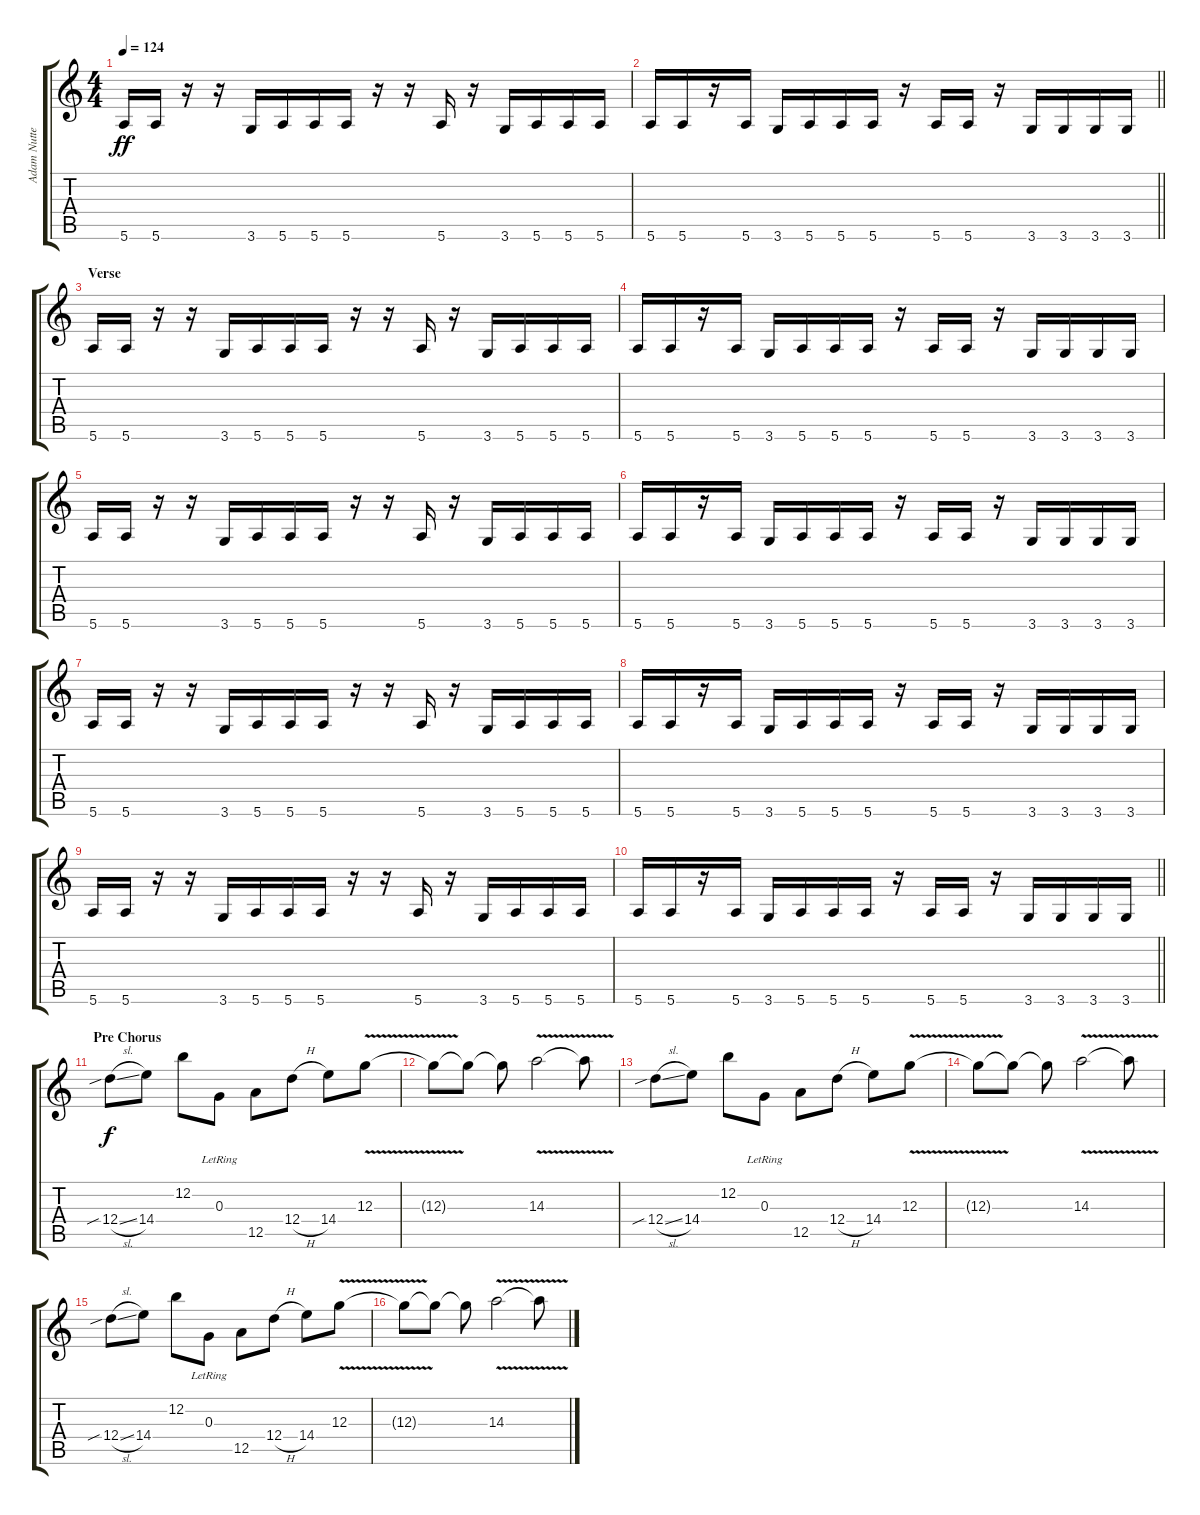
\track ("Adam Nutter (Electric Guitar)" "Adam Nutte") {instrument overdrivenguitar}
\staff {score tabs}
\tuning (E4 B3 G3 D3 A2 E2) {hide}
\ts (4 4)
\tempo 124
\clef g2
\ks c
5.6.16{dy ff} 5.6.16 r.16 r.16 3.6.16 5.6.16 5.6.16 5.6.16 r.16 r.16 5.6.16 r.16 3.6.16 5.6.16 5.6.16 5.6.16 |
\barLineRight lightlight
5.6.16 5.6.16 r.16 5.6.16 3.6.16 5.6.16 5.6.16 5.6.16 r.16 5.6.16 5.6.16 r.16 3.6.16 3.6.16 3.6.16 3.6.16 |
\section ("" "Verse")
5.6.16 5.6.16 r.16 r.16 3.6.16 5.6.16 5.6.16 5.6.16 r.16 r.16 5.6.16 r.16 3.6.16 5.6.16 5.6.16 5.6.16 |
5.6.16 5.6.16 r.16 5.6.16 3.6.16 5.6.16 5.6.16 5.6.16 r.16 5.6.16 5.6.16 r.16 3.6.16 3.6.16 3.6.16 3.6.16 |
5.6.16 5.6.16 r.16 r.16 3.6.16 5.6.16 5.6.16 5.6.16 r.16 r.16 5.6.16 r.16 3.6.16 5.6.16 5.6.16 5.6.16 |
5.6.16 5.6.16 r.16 5.6.16 3.6.16 5.6.16 5.6.16 5.6.16 r.16 5.6.16 5.6.16 r.16 3.6.16 3.6.16 3.6.16 3.6.16 |
5.6.16 5.6.16 r.16 r.16 3.6.16 5.6.16 5.6.16 5.6.16 r.16 r.16 5.6.16 r.16 3.6.16 5.6.16 5.6.16 5.6.16 |
5.6.16 5.6.16 r.16 5.6.16 3.6.16 5.6.16 5.6.16 5.6.16 r.16 5.6.16 5.6.16 r.16 3.6.16 3.6.16 3.6.16 3.6.16 |
5.6.16 5.6.16 r.16 r.16 3.6.16 5.6.16 5.6.16 5.6.16 r.16 r.16 5.6.16 r.16 3.6.16 5.6.16 5.6.16 5.6.16 |
\barLineRight lightlight
5.6.16 5.6.16 r.16 5.6.16 3.6.16 5.6.16 5.6.16 5.6.16 r.16 5.6.16 5.6.16 r.16 3.6.16 3.6.16 3.6.16 3.6.16 |
\section ("" "Pre Chorus")
12.4{sib sl}.8{dy f volume 12} 14.4.8 12.2.8 0.3{lr}.8 12.5.8 12.4{h}.8 14.4.8 12.3{v}.8 |
12.3{t}.8 12.3{t}.8 12.3{t}.8 14.3{v}.2 14.3{t}.8 |
12.4{sib sl}.8 14.4.8 12.2.8 0.3{lr}.8 12.5.8 12.4{h}.8 14.4.8 12.3{v}.8 |
12.3{t}.8 12.3{t}.8 12.3{t}.8 14.3{v}.2 14.3{t}.8 |
12.4{sib sl}.8 14.4.8 12.2.8 0.3{lr}.8 12.5.8 12.4{h}.8 14.4.8 12.3{v}.8 |
12.3{t}.8 12.3{t}.8 12.3{t}.8 14.3{v}.2 14.3{t}.8
